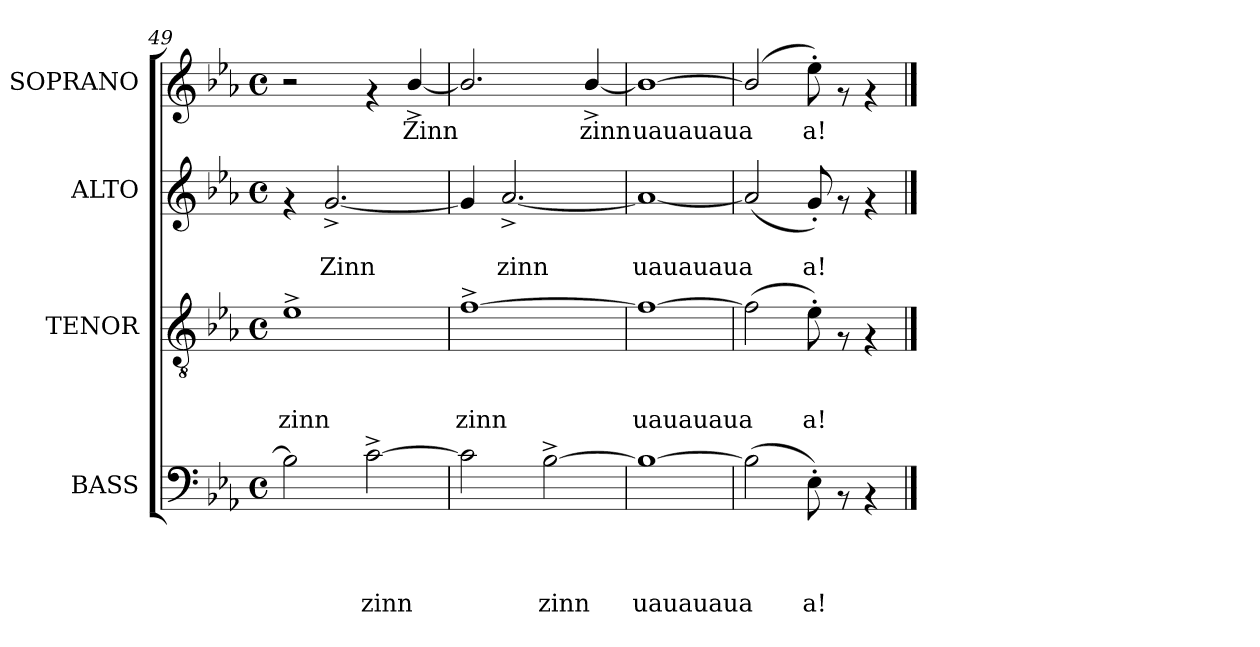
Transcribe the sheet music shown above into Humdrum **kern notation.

**kern	**text	**text	**text	**text	**kern	**text	**text	**text	**kern	**text	**text	**kern	**text
*part4	*part4	*part4	*part4	*part4	*part3	*part3	*part3	*part3	*part2	*part2	*part2	*part1	*part1
*staff4	*staff4	*staff4	*staff4	*staff4	*staff3	*staff3	*staff3	*staff3	*staff2	*staff2	*staff2	*staff1	*staff1
*I"BASS	*	*	*	*	*I"TENOR	*	*	*	*I"ALTO	*	*	*I"SOPRANO	*
*I'B.	*	*	*	*	*I'T.	*	*	*	*I'A.	*	*	*I'S.	*
*clefF4	*	*	*	*	*clefGv2	*	*	*	*clefG2	*	*	*clefG2	*
*k[b-e-a-]	*	*	*	*	*k[b-e-a-]	*	*	*	*k[b-e-a-]	*	*	*k[b-e-a-]	*
*E-:	*	*	*	*	*E-:	*	*	*	*E-:	*	*	*E-:	*
*M4/4	*	*	*	*	*M4/4	*	*	*	*M4/4	*	*	*M4/4	*
*met(c)	*	*	*	*	*met(c)	*	*	*	*met(c)	*	*	*met(c)	*
=49	=49	=49	=49	=49	=49	=49	=49	=49	=49	=49	=49	=49	=49
!	!	!	!	!	!	!	!	!LO:LY:b	!	!	!	!	!
2B-\]	.	.	.	.	1e-^>	.	.	zinn	4rf	.	.	2r	.
!	!	!	!	!	!	!	!	!	!	!	!LO:LY:b	!	!
.	.	.	.	.	.	.	.	.	[<2.g^</	.	Zinn	.	.
!	!	!	!	!LO:LY:b	!	!	!	!	!	!	!	!	!
[>2c^>\	.	.	.	zinn	.	.	.	.	.	.	.	4rf	.
!	!	!	!	!	!	!	!	!	!	!	!	!	!LO:LY:b
.	.	.	.	.	.	.	.	.	.	.	.	[<4b-^>/	Zinn
=50	=50	=50	=50	=50	=50	=50	=50	=50	=50	=50	=50	=50	=50
!	!	!	!	!	!	!	!	!LO:LY:b	!	!	!	!	!
2c\]	.	.	.	.	[>1f^>	.	.	zinn	4g/]	.	.	2.b-/]	.
!	!	!	!	!	!	!	!	!	!	!	!LO:LY:b	!	!
.	.	.	.	.	.	.	.	.	[<2.a-^</	.	zinn	.	.
!	!	!	!	!LO:LY:b	!	!	!	!	!	!	!	!	!
[>2B-^>\	.	.	.	zinn	.	.	.	.	.	.	.	.	.
!	!	!	!	!	!	!	!	!	!	!	!	!	!LO:LY:b
.	.	.	.	.	.	.	.	.	.	.	.	[<4b-^>/	zinn
=51	=51	=51	=51	=51	=51	=51	=51	=51	=51	=51	=51	=51	=51
!	!	!	!	!LO:LY:b	!	!	!	!LO:LY:b	!	!	!LO:LY:b	!	!LO:LY:b
1B-_	.	.	.	uauauaua	1f_	.	.	uauauaua	1a-_	.	uauauaua	1b-_	uauauaua
=52	=52	=52	=52	=52	=52	=52	=52	=52	=52	=52	=52	=52	=52
(>2B-:\]	.	.	.	.	(>2f:\]	.	.	.	(<2a-/]	.	.	(<2b-/]	.
!	!	!	!	!LO:LY:b	!	!	!	!LO:LY:b	!	!	!LO:LY:b	!	!LO:LY:b
8E-'>\)	.	.	.	a!	8e-'>\)	.	.	a!	8g'</)	.	a!	8ee-'>\)	a!
8rAA	.	.	.	.	8rF	.	.	.	8rf	.	.	8rf	.
4rAA	.	.	.	.	4rF	.	.	.	4rf	.	.	4rf	.
==	==	==	==	==	==	==	==	==	==	==	==	==	==
*-	*-	*-	*-	*-	*-	*-	*-	*-	*-	*-	*-	*-	*-
